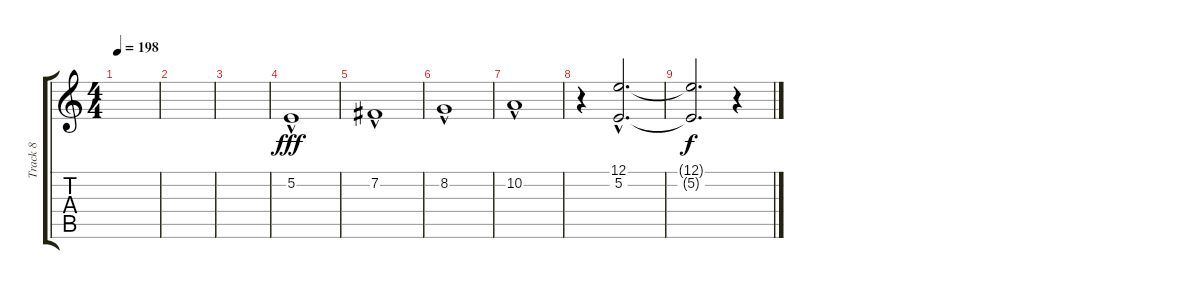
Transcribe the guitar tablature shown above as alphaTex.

\track ("Track 8" "Track 8") {instrument lead1square}
\staff {score tabs}
\tuning (E4 B3 G3 D3 A2 E2) {hide}
\ts (4 4)
\tempo 198
\clef g2
\ks c
|
|
|
5.2{hac}.1{dy fff} |
7.2{hac}.1 |
8.2{hac}.1 |
10.2{hac}.1 |
r.4 (12.1 5.2{hac}).2{d} |
(12.1{t} 5.2{t}).2{d dy f} r.4
